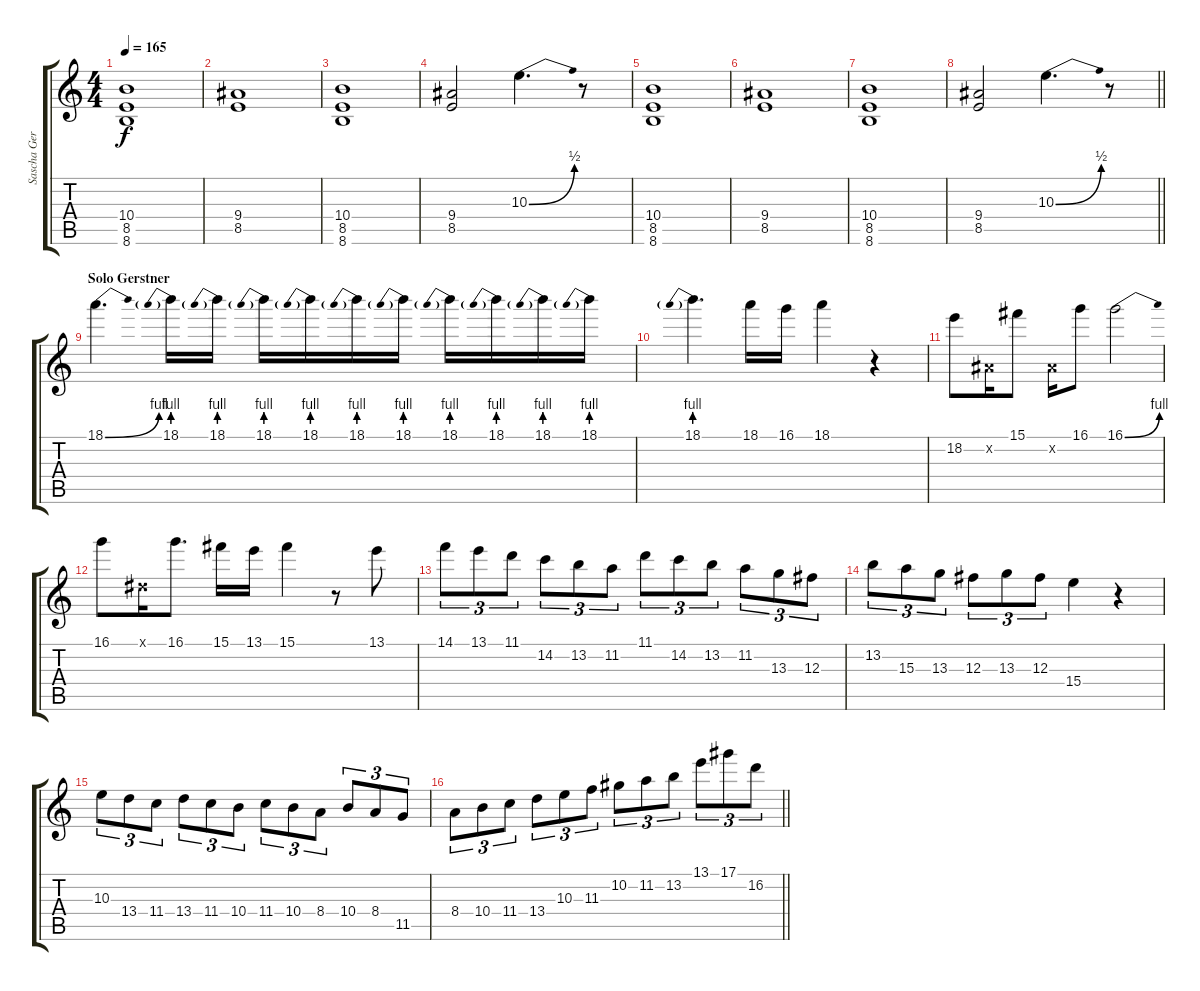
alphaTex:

\track ("Sascha Gerstner" "Sascha Ger") {instrument distortionguitar}
\staff {score tabs}
\tuning (Eb4 Bb3 Gb3 Db3 Ab2 Eb2) {hide}
\ts (4 4)
\tempo 165
\clef g2
\ks c
(10.4 8.5 8.6).1{dy f} |
(9.4 8.5).1 |
(10.4 8.5 8.6).1 |
(9.4 8.5).2 10.3{be (bend 0 0 60 2)}.4{d} r.8 |
(10.4 8.5 8.6).1 |
(9.4 8.5).1 |
(10.4 8.5 8.6).1 |
\barLineRight lightlight
(9.4 8.5).2 10.3{be (bend 0 0 60 2)}.4{d} r.8 |
\section ("" "Solo Gerstner")
18.1{be (bend 0 0 60 4)}.4{d} 18.1{be (prebend 0 4 60 4)}.16 18.1{be (prebend 0 4 60 4)}.16 18.1{be (prebend 0 4 60 4)}.16 18.1{be (prebend 0 4 60 4)}.16 18.1{be (prebend 0 4 60 4)}.16 18.1{be (prebend 0 4 60 4)}.16 18.1{be (prebend 0 4 60 4)}.16 18.1{be (prebend 0 4 60 4)}.16 18.1{be (prebend 0 4 60 4)}.16 18.1{be (prebend 0 4 60 4)}.16 |
18.1{be (prebend 0 4 60 4)}.4{d} 18.1.16 16.1.16 18.1.4 r.4 |
18.2.8 0.2{x}.16 15.1.8 0.2{x}.16 16.1.8 16.1{be (bend 0 0 60 4)}.2 |
16.1.8 0.1{x}.16 16.1.8{d} 15.1.16 13.1.16 15.1.4 r.8 13.1.8 |
14.1.8{tu (3 2)} 13.1.8{tu (3 2)} 11.1.8{tu (3 2)} 14.2.8{tu (3 2)} 13.2.8{tu (3 2)} 11.2.8{tu (3 2)} 11.1.8{tu (3 2)} 14.2.8{tu (3 2)} 13.2.8{tu (3 2)} 11.2.8{tu (3 2)} 13.3.8{tu (3 2)} 12.3.8{tu (3 2)} |
13.2.8{tu (3 2)} 15.3.8{tu (3 2)} 13.3.8{tu (3 2)} 12.3.8{tu (3 2)} 13.3.8{tu (3 2)} 12.3.8{tu (3 2)} 15.4.4 r.4 |
10.3.8{tu (3 2)} 13.4.8{tu (3 2)} 11.4.8{tu (3 2)} 13.4.8{tu (3 2)} 11.4.8{tu (3 2)} 10.4.8{tu (3 2)} 11.4.8{tu (3 2)} 10.4.8{tu (3 2)} 8.4.8{tu (3 2)} 10.4.8{tu (3 2)} 8.4.8{tu (3 2)} 11.5.8{tu (3 2)} |
\barLineRight lightlight
8.4.8{tu (3 2)} 10.4.8{tu (3 2)} 11.4.8{tu (3 2)} 13.4.8{tu (3 2)} 10.3.8{tu (3 2)} 11.3.8{tu (3 2)} 10.2.8{tu (3 2)} 11.2.8{tu (3 2)} 13.2.8{tu (3 2)} 13.1.8{tu (3 2)} 17.1.8{tu (3 2)} 16.2.8{tu (3 2)}
